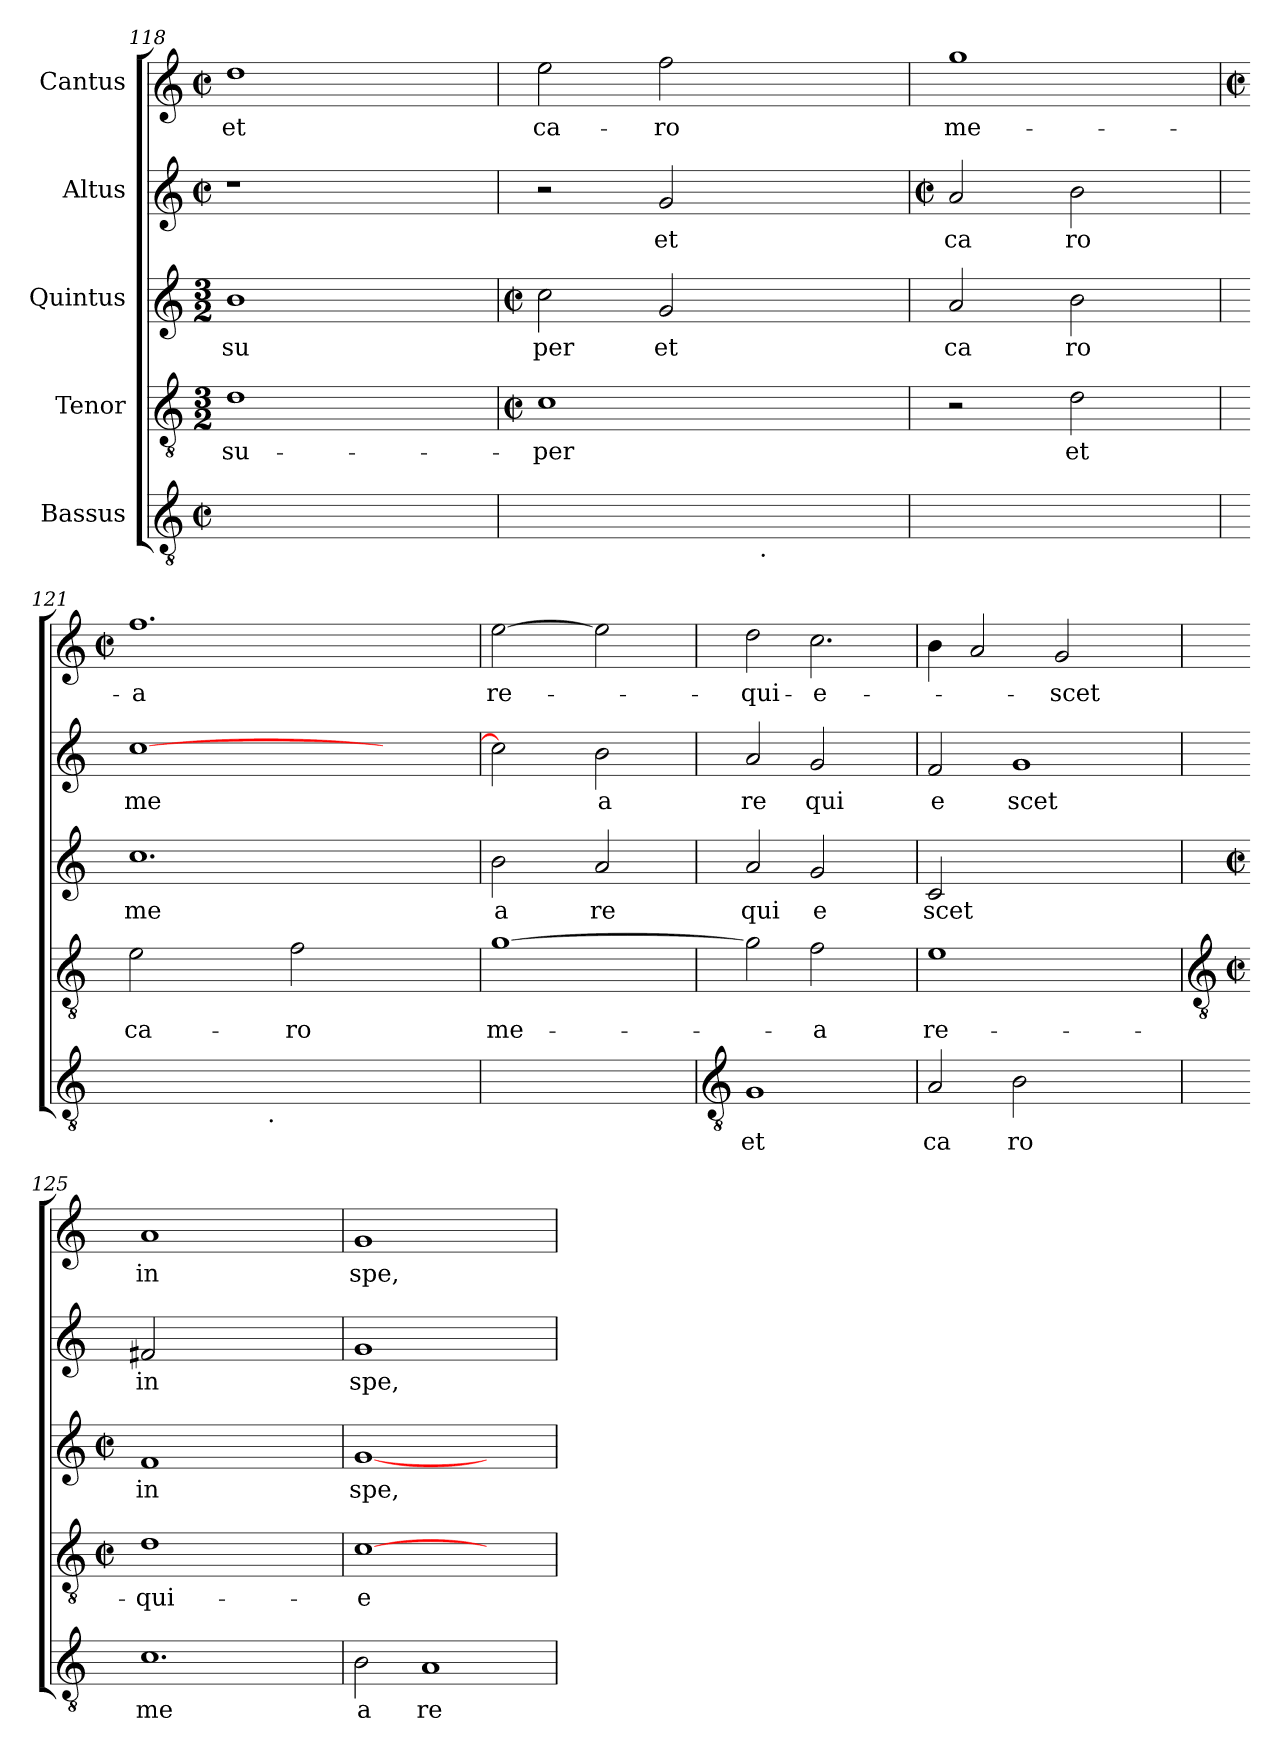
**kern	**text	**kern	**text	**kern	**text	**kern	**text	**kern	**text
*part5	*part5	*part4	*part4	*part3	*part3	*part2	*part2	*part1	*part1
*staff5	*staff5	*staff4	*staff4	*staff3	*staff3	*staff2	*staff2	*staff1	*staff1
*I"Bassus	*	*I"Tenor	*	*I"Quintus	*	*I"Altus	*	*I"Cantus	*
*clefGv2	*	*clefGv2	*	*clefG2	*	*clefG2	*	*clefG2	*
*k[]	*	*k[]	*	*k[]	*	*k[]	*	*k[]	*
*C:	*	*C:	*	*C:	*	*C:	*	*C:	*
*M2/2	*	*M3/2	*	*M3/2	*	*M2/2	*	*M2/2	*
*met(c|)	*	*	*	*	*	*met(c|)	*	*met(c|)	*
=118	=118	=118	=118	=118	=118	=118	=118	=118	=118
!	!	!	!LO:LY:b	!	!LO:LY:b	!	!	!	!LO:LY:b
4ryy	.	1d	-su-	1b	su	1r	.	1dd	et
4ryy	.	.	.	.	.	.	.	.	.
4ryy	.	.	.	.	.	.	.	.	.
32ryy	.	.	.	.	.	.	.	.	.
4ryy	.	.	.	.	.	.	.	.	.
.	.	32ryy	.	32ryy	.	32ryy	.	32ryy	.
=119	=119	=119	=119	=119	=119	=119	=119	=119	=119
*	*	*M2/2	*	*M2/2	*	*	*	*	*
*	*	*met(c|)	*	*met(c|)	*	*	*	*	*
!	!	!	!LO:LY:b	!	!LO:LY:b	!	!	!	!LO:LY:b
4ryy	.	1c	-per	2cc\	per	2r	.	2ee\	ca-
4ryy	.	.	.	.	.	.	.	.	.
!	!	!	!	!	!LO:LY:b	!	!LO:LY:b	!	!LO:LY:b
32ryy	.	.	.	2g/	et	2g/	et	2ff\	-ro
32ryy	.	.	.	.	.	.	.	.	.
32ryy	.	.	.	.	.	.	.	.	.
32ryy	.	.	.	.	.	.	.	.	.
32ryy	.	.	.	.	.	.	.	.	.
32ryy	.	.	.	.	.	.	.	.	.
!LO:TX:b:t=.	!	!	!	!	!	!	!	!	!
32ryy	.	.	.	.	.	.	.	.	.
4ryy	.	.	.	.	.	.	.	.	.
4ryy	.	.	.	.	.	.	.	.	.
.	.	8..ryy	.	8..ryy	.	8..ryy	.	8..ryy	.
!!LO:LB:g=z
=120	=120	=120	=120	=120	=120	=120	=120	=120	=120
*	*	*	*	*	*	*M2/2	*	*	*
*	*	*	*	*	*	*met(c|)	*	*	*
!	!	!	!	!	!LO:LY:b	!	!LO:LY:b	!	!LO:LY:b
4ryy	.	2r	.	2a/	ca	2a/	ca	1gg	me-
4ryy	.	.	.	.	.	.	.	.	.
!	!	!	!LO:LY:b	!	!LO:LY:b	!	!LO:LY:b	!	!
32ryy	.	2d\	et	2b\	ro	2b\	ro	.	.
4ryy	.	.	.	.	.	.	.	.	.
4ryy	.	.	.	.	.	.	.	.	.
.	.	32ryy	.	32ryy	.	32ryy	.	32ryy	.
!!LO:LB:g=z
=121	=121	=121	=121	=121	=121	=121	=121	=121	=121
*	*	*	*	*	*	*	*	*M2/2	*
*	*	*	*	*	*	*	*	*met(c|)	*
!	!	!	!LO:LY:b	!	!LO:LY:b	!	!LO:LY:b	!	!LO:LY:b
4ryy	.	2e\	ca-	1.cc	me	[1cc	me	1.ff	-a
64ryy	.	.	.	.	.	.	.	.	.
64ryy	.	.	.	.	.	.	.	.	.
64ryy	.	.	.	.	.	.	.	.	.
64ryy	.	.	.	.	.	.	.	.	.
64ryy	.	.	.	.	.	.	.	.	.
64ryy	.	.	.	.	.	.	.	.	.
64ryy	.	.	.	.	.	.	.	.	.
64ryy	.	.	.	.	.	.	.	.	.
64ryy	.	.	.	.	.	.	.	.	.
64ryy	.	.	.	.	.	.	.	.	.
64ryy	.	.	.	.	.	.	.	.	.
64ryy	.	.	.	.	.	.	.	.	.
!LO:TX:b:t=.	!	!	!	!	!	!	!	!	!
64ryy	.	.	.	.	.	.	.	.	.
4ryy	.	.	.	.	.	.	.	.	.
!	!	!	!LO:LY:b	!	!	!	!	!	!
.	.	2f\	-ro	.	.	.	.	.	.
4ryy	.	.	.	.	.	.	.	.	.
4ryy	.	.	.	.	.	.	.	.	.
.	.	2ryy	.	.	.	2ryy	.	.	.
4ryy	.	.	.	.	.	.	.	.	.
32.ryy	.	.	.	.	.	.	.	.	.
=122	=122	=122	=122	=122	=122	=122	=122	=122	=122
!	!	!	!LO:LY:b	!	!LO:LY:b	!	!	!	!LO:LY:b
4ryy	.	[1g	me-	2b\	a	2cc\]	.	[2ee\	re-
64ryy	.	.	.	.	.	.	.	.	.
64ryy	.	.	.	.	.	.	.	.	.
64ryy	.	.	.	.	.	.	.	.	.
2ryy	.	.	.	.	.	.	.	.	.
!	!	!	!	!	!LO:LY:b	!	!LO:LY:b	!	!
.	.	.	.	2a/	re	2b\	a	2ee\]	.
8ryy	.	.	.	.	.	.	.	.	.
16ryy	.	.	.	.	.	.	.	.	.
64ryy	.	.	.	.	.	.	.	.	.
!!LO:LB:g=z
=123	=123	=123	=123	=123	=123	=123	=123	=123	=123
*clefGv2	*	*	*	*	*	*	*	*	*
!	!LO:LY:b	!	!	!	!LO:LY:b	!	!LO:LY:b	!	!LO:LY:b
1G	et	2g\]	.	2a/	qui	2a/	re	2dd\	-qui-
!	!	!	!LO:LY:b	!	!LO:LY:b	!	!LO:LY:b	!	!LO:LY:b
.	.	2f\	-a	2g/	e	2g/	qui	2.cc\	-e-
4ryy	.	4ryy	.	4ryy	.	4ryy	.	.	.
=124	=124	=124	=124	=124	=124	=124	=124	=124	=124
!	!LO:LY:b	!	!LO:LY:b	!	!LO:LY:b	!	!LO:LY:b	!	!
2A/	ca	1e	re-	2c/	scet	2f/	e	4b\	.
.	.	.	.	.	.	.	.	2a/	.
!	!LO:LY:b	!	!	!	!	!	!LO:LY:b	!	!
2B\	ro	.	.	1ryy	.	1g	scet	.	.
!	!	!	!	!	!	!	!	!	!LO:LY:b
.	.	.	.	.	.	.	.	2g/	-scet
2ryy	.	2ryy	.	.	.	.	.	.	.
.	.	.	.	.	.	.	.	4ryy	.
!!LO:LB:g=z
=125	=125	=125	=125	=125	=125	=125	=125	=125	=125
*	*	*clefGv2	*	*	*	*	*	*	*
*	*	*M2/2	*	*M2/2	*	*	*	*	*
*	*	*met(c|)	*	*met(c|)	*	*	*	*	*
!	!LO:LY:b	!	!LO:LY:b	!	!LO:LY:b	!	!LO:LY:b	!	!LO:LY:b
1.c	me	1d	-qui-	1f	in	2f#X/	in	1a	in
.	.	.	.	.	.	1ryy	.	.	.
.	.	2ryy	.	2ryy	.	.	.	2ryy	.
!!LO:LB:g=z
=126	=126	=126	=126	=126	=126	=126	=126	=126	=126
!	!LO:LY:b	!	!LO:LY:b	!	!LO:LY:b	!	!LO:LY:b	!	!LO:LY:b
2B\	a	[1c	-e-	[1g	spe,	1g	spe,	1g	spe,
!	!LO:LY:b	!	!	!	!	!	!	!	!
1A	re	.	.	.	.	.	.	.	.
.	.	2ryy	.	2ryy	.	2ryy	.	2ryy	.
=	=	=	=	=	=	=	=	=	=
*-	*-	*-	*-	*-	*-	*-	*-	*-	*-
